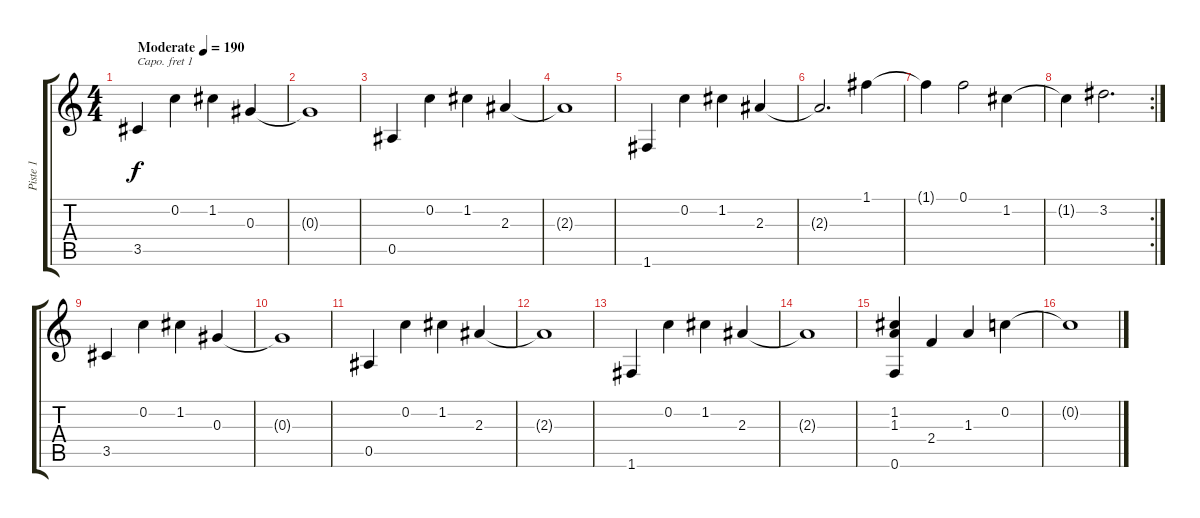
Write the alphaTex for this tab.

\track ("Piste 1" "Piste 1") {instrument acousticguitarsteel}
\staff {score tabs}
\capo 1
\tuning (E4 B3 G3 D3 A2 E2) {hide}
\ts (4 4)
\tempo (190 "Moderate")
\clef g2
\ks c
3.5.4{dy f instrument acousticguitarsteel} 0.2.4 1.2.4 0.3.4 |
0.3{t}.1 |
0.5.4 0.2.4 1.2.4 2.3.4 |
2.3{t}.1 |
1.6.4 0.2.4 1.2.4 2.3.4 |
2.3{t}.2{d} 1.1.4 |
1.1{t}.4 0.1.2 1.2.4 |
\rc 2
1.2{t}.4 3.2.2{d} |
3.5.4 0.2.4 1.2.4 0.3.4 |
0.3{t}.1 |
0.5.4 0.2.4 1.2.4 2.3.4 |
2.3{t}.1 |
1.6.4 0.2.4 1.2.4 2.3.4 |
2.3{t}.1 |
(1.2 1.3 0.6).4 2.4.4 1.3.4 0.2.4 |
0.2{t}.1
